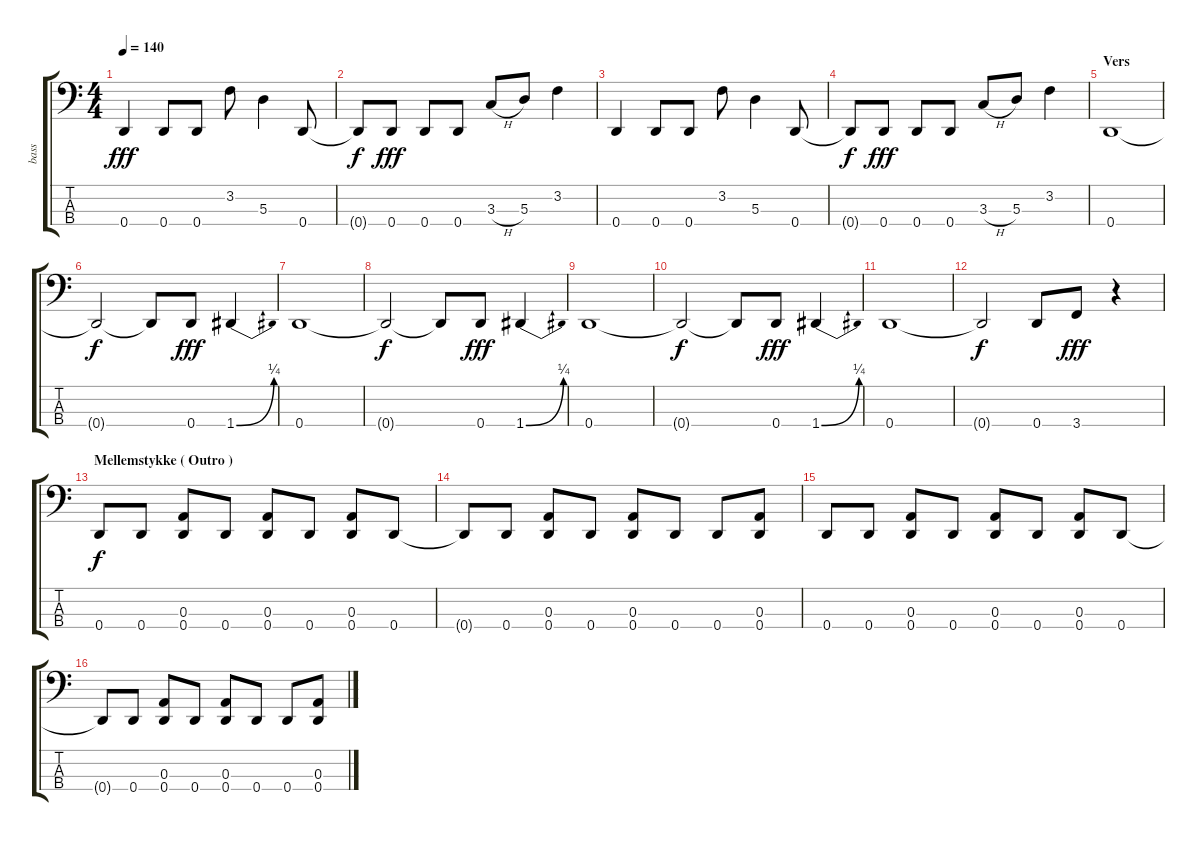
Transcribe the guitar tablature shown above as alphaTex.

\track ("bass" "bass") {instrument slapbass1}
\staff {score tabs}
\tuning (G2 D2 A1 D1) {hide}
\ts (4 4)
\tempo 140
\clef f4
\ks c
0.4.4{dy fff} 0.4.8 0.4.8 3.2.8 5.3.4 0.4.8 |
0.4{t}.8{dy f} 0.4.8{dy fff} 0.4.8 0.4.8 3.3{h}.8 5.3.8 3.2.4 |
0.4.4 0.4.8 0.4.8 3.2.8 5.3.4 0.4.8 |
0.4{t}.8{dy f} 0.4.8{dy fff} 0.4.8 0.4.8 3.3{h}.8 5.3.8 3.2.4 |
\section ("" "Vers")
0.4.1 |
0.4{t}.2{dy f} 0.4{t}.8 0.4.8{dy fff} 1.4{be (bend 0 0 60 1)}.4 |
0.4.1 |
0.4{t}.2{dy f} 0.4{t}.8 0.4.8{dy fff} 1.4{be (bend 0 0 60 1)}.4 |
0.4.1 |
0.4{t}.2{dy f} 0.4{t}.8 0.4.8{dy fff} 1.4{be (bend 0 0 60 1)}.4 |
0.4.1 |
0.4{t}.2{dy f} 0.4.8 3.4.8{dy fff} r.4 |
\section ("" "Mellemstykke ( Outro )")
0.4.8{dy f} 0.4.8 (0.3 0.4).8 0.4.8 (0.3 0.4).8 0.4.8 (0.3 0.4).8 0.4.8 |
0.4{t}.8 0.4.8 (0.3 0.4).8 0.4.8 (0.3 0.4).8 0.4.8 0.4.8 (0.3 0.4).8 |
0.4.8 0.4.8 (0.3 0.4).8 0.4.8 (0.3 0.4).8 0.4.8 (0.3 0.4).8 0.4.8 |
0.4{t}.8 0.4.8 (0.3 0.4).8 0.4.8 (0.3 0.4).8 0.4.8 0.4.8 (0.3 0.4).8
